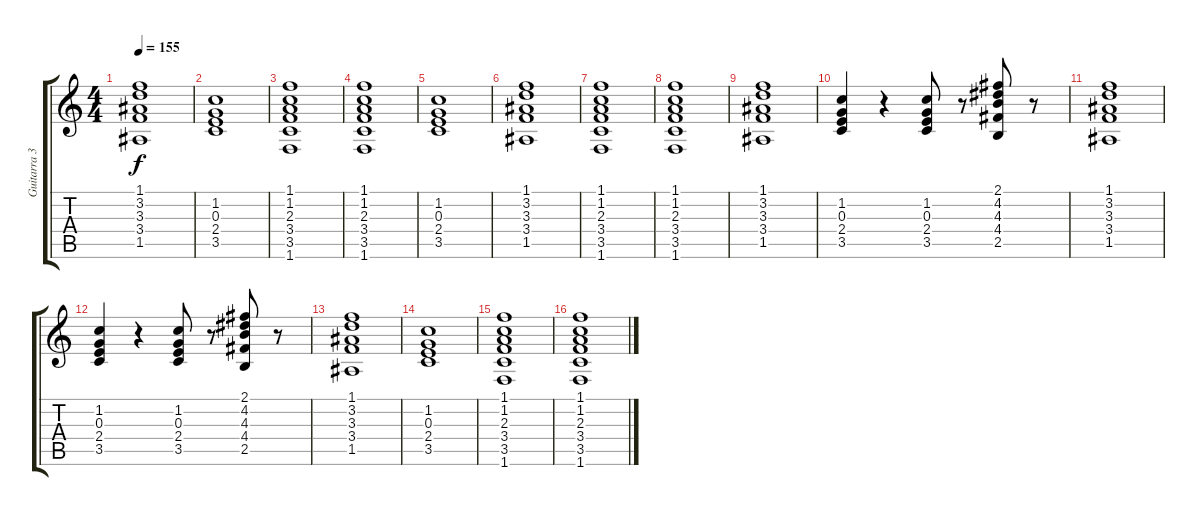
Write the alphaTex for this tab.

\track ("Guitarra 3 - Maxi" "Guitarra 3") {instrument overdrivenguitar}
\staff {score tabs}
\tuning (E4 B3 G3 D3 A2 E2) {hide}
\ts (4 4)
\tempo 155
\clef g2
\ks c
(1.1 3.2 3.3 3.4 1.5).1{dy f} |
(1.2 0.3 2.4 3.5).1 |
(1.1 1.2 2.3 3.4 3.5 1.6).1 |
(1.1 1.2 2.3 3.4 3.5 1.6).1 |
(1.2 0.3 2.4 3.5).1 |
(1.1 3.2 3.3 3.4 1.5).1 |
(1.1 1.2 2.3 3.4 3.5 1.6).1 |
(1.1 1.2 2.3 3.4 3.5 1.6).1 |
(1.1 3.2 3.3 3.4 1.5).1 |
(1.2 0.3 2.4 3.5).4 r.4 (1.2 0.3 2.4 3.5).8 r.8 (2.1 4.2 4.3 4.4 2.5).8 r.8 |
(1.1 3.2 3.3 3.4 1.5).1 |
(1.2 0.3 2.4 3.5).4 r.4 (1.2 0.3 2.4 3.5).8 r.8 (2.1 4.2 4.3 4.4 2.5).8 r.8 |
(1.1 3.2 3.3 3.4 1.5).1 |
(1.2 0.3 2.4 3.5).1 |
(1.1 1.2 2.3 3.4 3.5 1.6).1 |
(1.1 1.2 2.3 3.4 3.5 1.6).1
